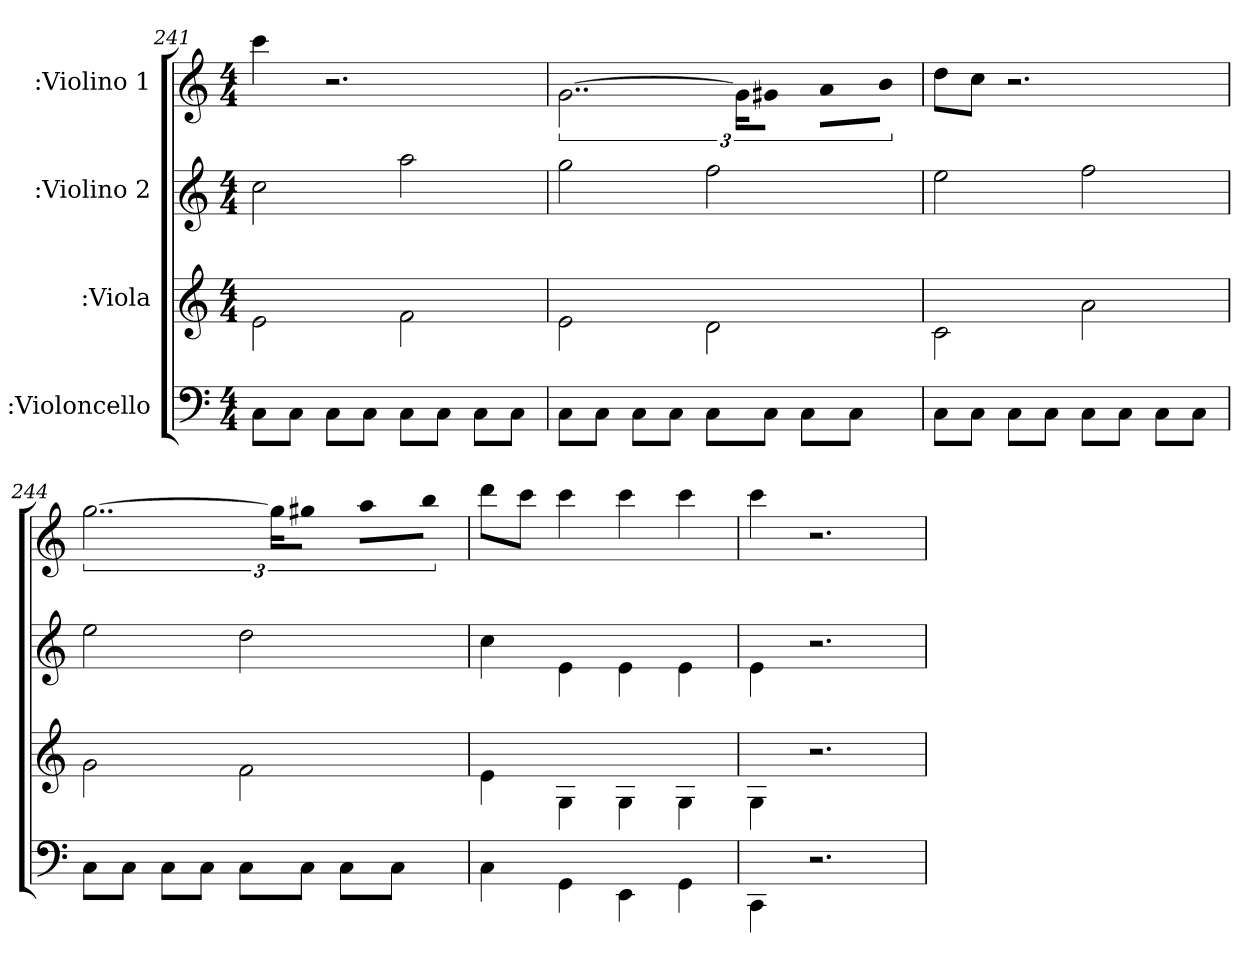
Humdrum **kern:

**kern	**kern	**kern	**kern
*part4	*part3	*part2	*part1
*staff4	*staff3	*staff2	*staff1
*I":Violoncello	*I":Viola	*I":Violino 2	*I":Violino 1
*k[]	*k[]	*k[]	*k[]
*C:	*C:	*C:	*C:
*M4/4	*M4/4	*M4/4	*M4/4
=241	=241	=241	=241
8C\L	2e\	2cc\	4ccc\
8C\J	.	.	.
8C\L	.	.	2.r
8C\J	.	.	.
8C\L	2f\	2aa\	.
8C\J	.	.	.
8C\L	.	.	.
8C\J	.	.	.
=242	=242	=242	=242
8C\L	2e\	2gg\	[3..g\
8C\J	.	.	.
8C\L	.	.	.
8C\J	.	.	.
8C\L	2d\	2ff\	.
.	.	.	24g\KL]
8C\J	.	.	8g#X\J
8C\L	.	.	8a\L
8C\J	.	.	8b\J
=243	=243	=243	=243
8C\L	2c\	2ee\	8dd\L
8C\J	.	.	8cc\J
8C\L	.	.	2.r
8C\J	.	.	.
8C\L	2a\	2ff\	.
8C\J	.	.	.
8C\L	.	.	.
8C\J	.	.	.
=244	=244	=244	=244
8C\L	2g\	2ee\	[3..gg\
8C\J	.	.	.
8C\L	.	.	.
8C\J	.	.	.
8C\L	2f\	2dd\	.
.	.	.	24gg\KL]
8C\J	.	.	8gg#X\J
8C\L	.	.	8aa\L
8C\J	.	.	8bb\J
=245	=245	=245	=245
4C\	4e\	4cc\	8ddd\L
.	.	.	8ccc\J
4GG\	4G\	4e\	4ccc\
4EE\	4G\	4e\	4ccc\
4GG\	4G\	4e\	4ccc\
=246	=246	=246	=246
4CC\	4G\	4e\	4ccc\
2.r	2.r	2.r	2.r
=	=	=	=
*-	*-	*-	*-
